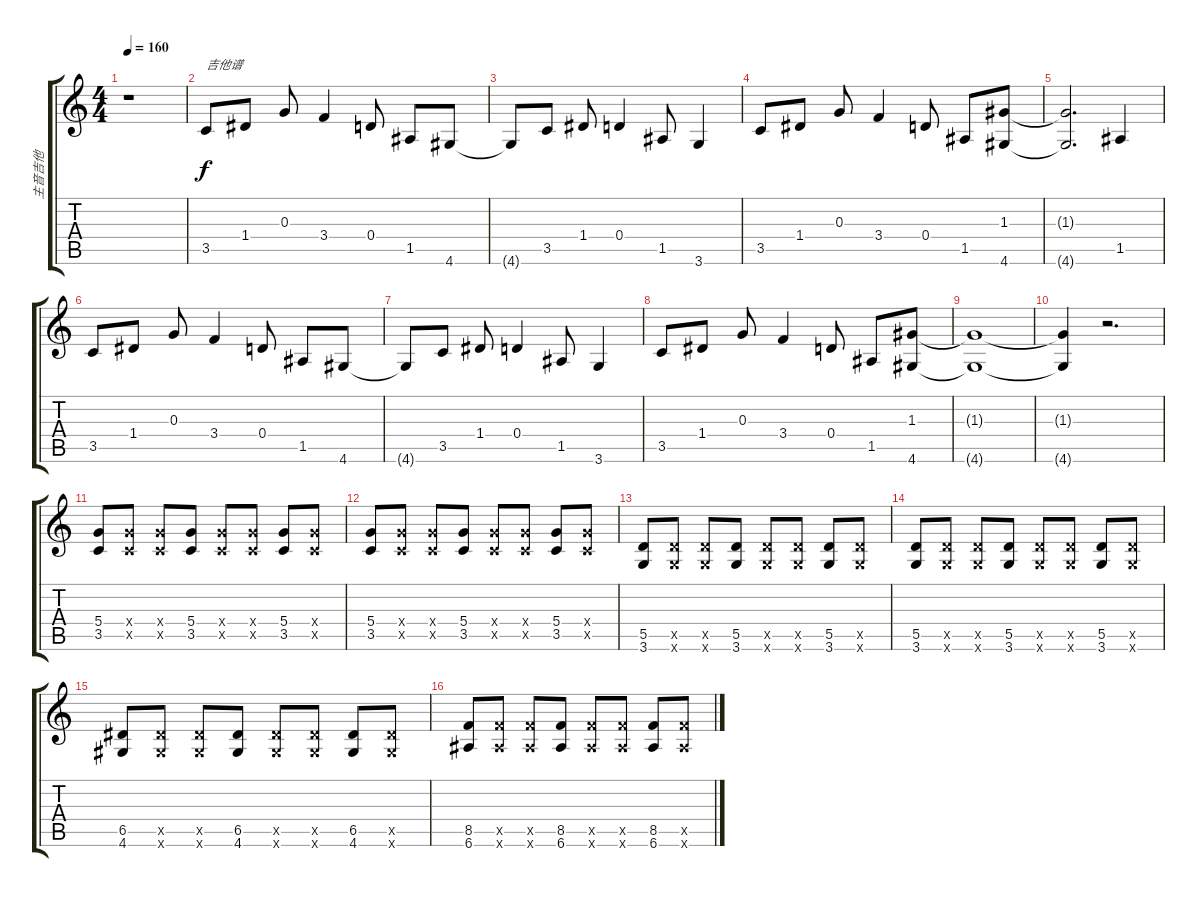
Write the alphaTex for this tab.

\track ("主音吉他" "主音吉他") {instrument distortionguitar}
\staff {score tabs}
\tuning (E4 B3 G3 D3 A2 E2) {hide}
\ts (4 4)
\tempo 160
\clef g2
\ks c
r.1{dy f instrument distortionguitar} |
3.5.8{txt "吉他谱"} 1.4.8 0.3.8 3.4.4 0.4.8 1.5.8 4.6.8 |
4.6{t}.8 3.5.8 1.4.8 0.4.4 1.5.8 3.6.4 |
3.5.8 1.4.8 0.3.8 3.4.4 0.4.8 1.5.8 (1.3 4.6).8 |
(1.3{t} 4.6{t}).2{d} 1.5.4 |
3.5.8 1.4.8 0.3.8 3.4.4 0.4.8 1.5.8 4.6.8 |
4.6{t}.8 3.5.8 1.4.8 0.4.4 1.5.8 3.6.4 |
3.5.8 1.4.8 0.3.8 3.4.4 0.4.8 1.5.8 (1.3 4.6).8 |
(1.3{t} 4.6{t}).1 |
(1.3{t} 4.6{t}).4 r.2{d} |
(5.4 3.5).8{volume 10 instrument overdrivenguitar} (5.4{x} 3.5{x}).8 (5.4{x} 3.5{x}).8 (5.4 3.5).8 (5.4{x} 3.5{x}).8 (5.4{x} 3.5{x}).8 (5.4 3.5).8 (5.4{x} 3.5{x}).8 |
(5.4 3.5).8 (5.4{x} 3.5{x}).8 (5.4{x} 3.5{x}).8 (5.4 3.5).8 (5.4{x} 3.5{x}).8 (5.4{x} 3.5{x}).8 (5.4 3.5).8 (5.4{x} 3.5{x}).8 |
(5.5 3.6).8 (5.5{x} 3.6{x}).8 (5.5{x} 3.6{x}).8 (5.5 3.6).8 (5.5{x} 3.6{x}).8 (5.5{x} 3.6{x}).8 (5.5 3.6).8 (5.5{x} 3.6{x}).8 |
(5.5 3.6).8 (5.5{x} 3.6{x}).8 (5.5{x} 3.6{x}).8 (5.5 3.6).8 (5.5{x} 3.6{x}).8 (5.5{x} 3.6{x}).8 (5.5 3.6).8 (5.5{x} 3.6{x}).8 |
(6.5 4.6).8 (6.5{x} 4.6{x}).8 (6.5{x} 4.6{x}).8 (6.5 4.6).8 (6.5{x} 4.6{x}).8 (6.5{x} 4.6{x}).8 (6.5 4.6).8 (6.5{x} 4.6{x}).8 |
(8.5 6.6).8 (8.5{x} 6.6{x}).8 (8.5{x} 6.6{x}).8 (8.5 6.6).8 (8.5{x} 6.6{x}).8 (8.5{x} 6.6{x}).8 (8.5 6.6).8 (8.5{x} 6.6{x}).8
